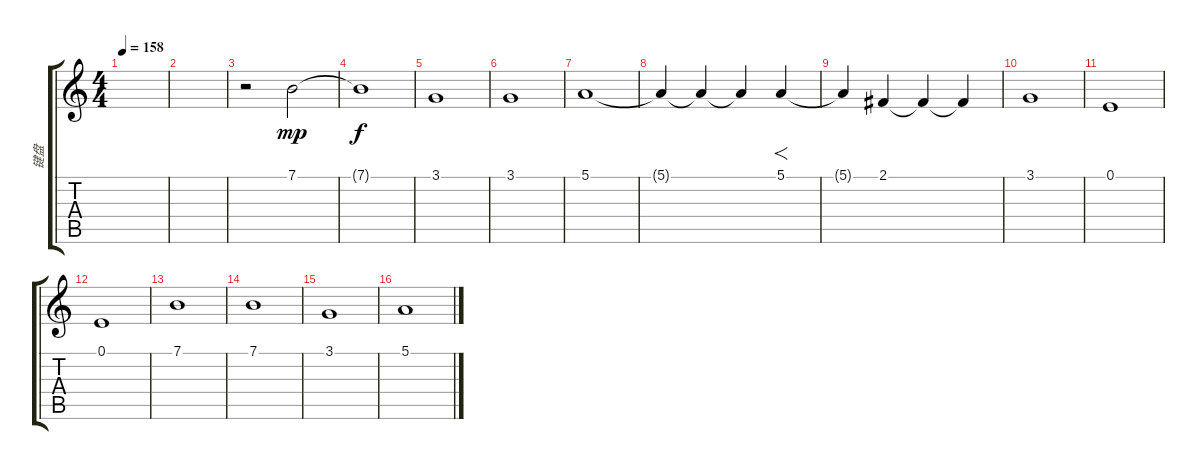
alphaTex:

\track ("键盘" "键盘") {instrument stringensemble1}
\staff {score tabs}
\tuning (E4 B3 G3 D3 A2 E2) {hide}
\ts (4 4)
\tempo 158
\clef g2
\ks c
|
|
r.2{instrument pad4choir} 7.1.2{dy mp} |
7.1{t}.1{dy f} |
3.1.1 |
3.1.1 |
5.1.1 |
5.1{t}.4 5.1{t}.4 5.1{t}.4 5.1.4{f} |
5.1{t}.4 2.1.4 2.1{t}.4 2.1{t}.4 |
3.1.1 |
0.1.1 |
0.1.1 |
7.1.1 |
7.1.1 |
3.1.1 |
5.1.1
